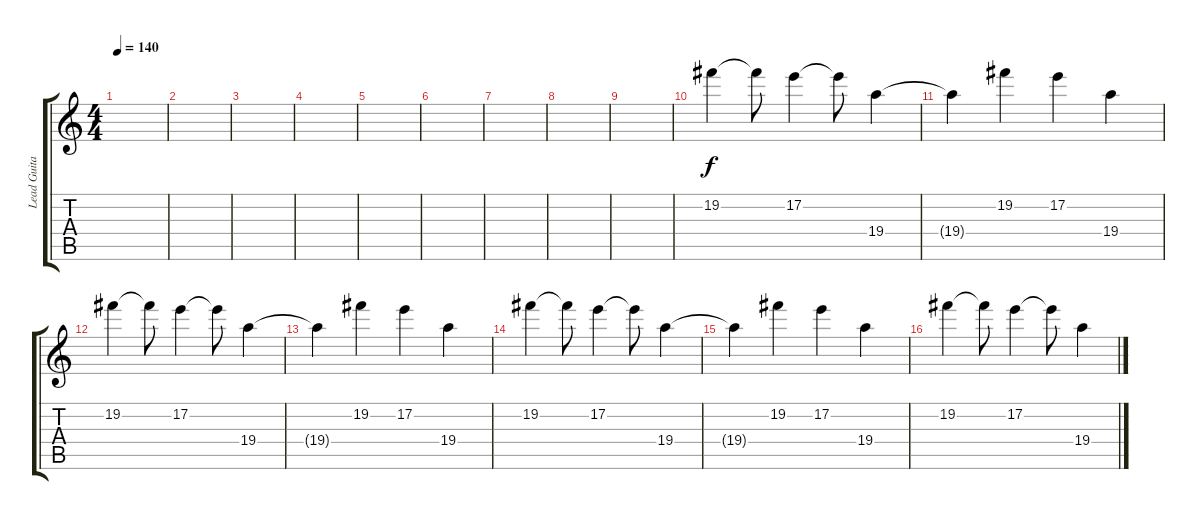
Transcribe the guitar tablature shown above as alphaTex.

\track ("Lead Guitar" "Lead Guita") {instrument overdrivenguitar}
\staff {score tabs}
\tuning (E4 B3 G3 D3 A2 E2) {hide}
\ts (4 4)
\tempo 140
\clef g2
\ks c
|
|
|
|
|
|
|
|
|
19.2.4 19.2{t}.8 17.2.4 17.2{t}.8 19.4.4 |
19.4{t}.4 19.2.4 17.2.4 19.4.4 |
19.2.4 19.2{t}.8 17.2.4 17.2{t}.8 19.4.4 |
19.4{t}.4 19.2.4 17.2.4 19.4.4 |
19.2.4 19.2{t}.8 17.2.4 17.2{t}.8 19.4.4 |
19.4{t}.4 19.2.4 17.2.4 19.4.4 |
19.2.4 19.2{t}.8 17.2.4 17.2{t}.8 19.4.4
